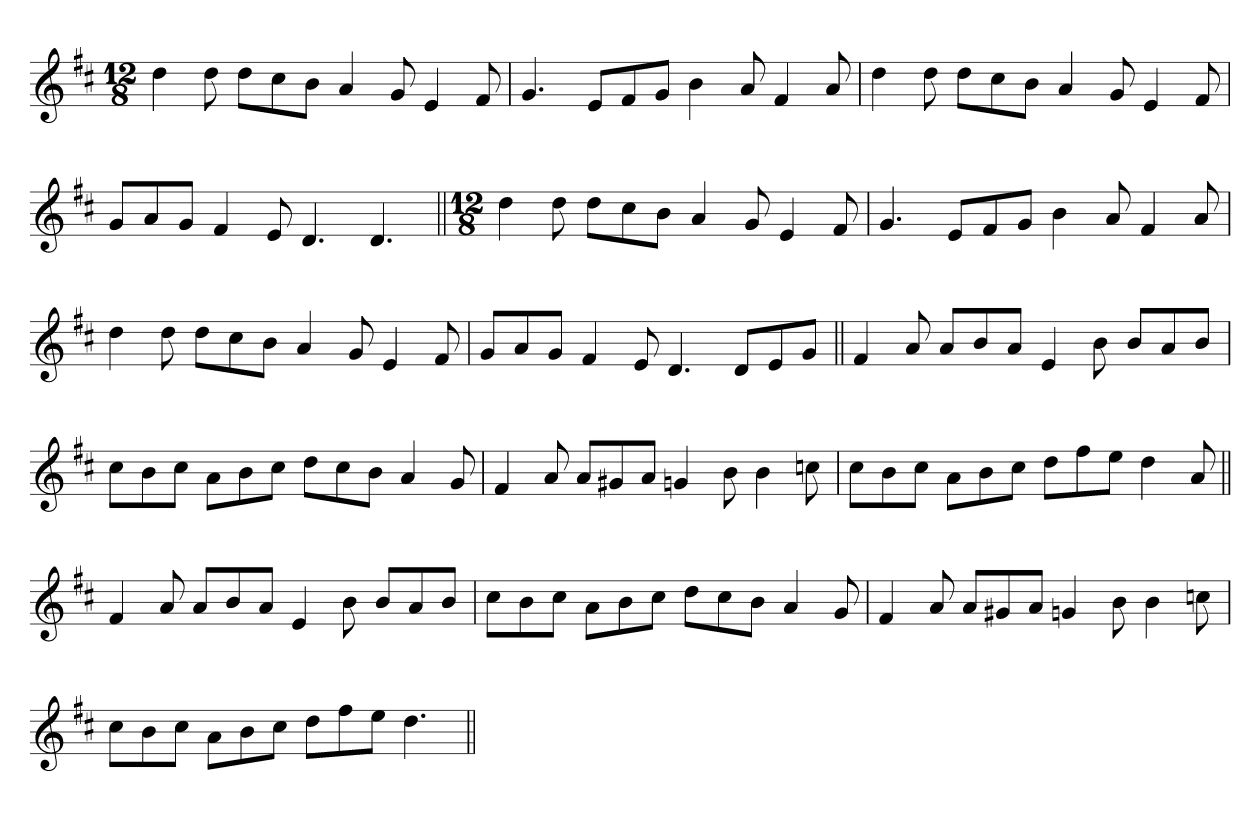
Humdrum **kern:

**kern
*part1
*staff1
*clefG2
*k[f#c#]
*D:
*M12/8
=1
4dd
8dd
8ddL
8cc#
8bJ
4a
8g
4e
8f#
=
4.g
8eL
8f#
8gJ
4b
8a
4f#
8a
=
4dd
8dd
8ddL
8cc#
8bJ
4a
8g
4e
8f#
=
8gL
8a
8gJ
4f#
8e
4.d
4.d
=||
*M12/8
4dd
8dd
8ddL
8cc#
8bJ
4a
8g
4e
8f#
=
4.g
8eL
8f#
8gJ
4b
8a
4f#
8a
=
4dd
8dd
8ddL
8cc#
8bJ
4a
8g
4e
8f#
=
8gL
8a
8gJ
4f#
8e
4.d
8dL
8e
8gJ
=||
4f#
8a
8aL
8b
8aJ
4e
8b
8bL
8a
8bJ
=
8cc#L
8b
8cc#J
8aL
8b
8cc#J
8ddL
8cc#
8bJ
4a
8g
=
4f#
8a
8aL
8g#X
8aJ
4gn
8b
4b
8ccn
=
8cc#L
8b
8cc#J
8aL
8b
8cc#J
8ddL
8ff#
8eeJ
4dd
8a
=||
4f#
8a
8aL
8b
8aJ
4e
8b
8bL
8a
8bJ
=
8cc#L
8b
8cc#J
8aL
8b
8cc#J
8ddL
8cc#
8bJ
4a
8g
=
4f#
8a
8aL
8g#X
8aJ
4gn
8b
4b
8ccn
=
8cc#L
8b
8cc#J
8aL
8b
8cc#J
8ddL
8ff#
8eeJ
4.dd
=||
*-
